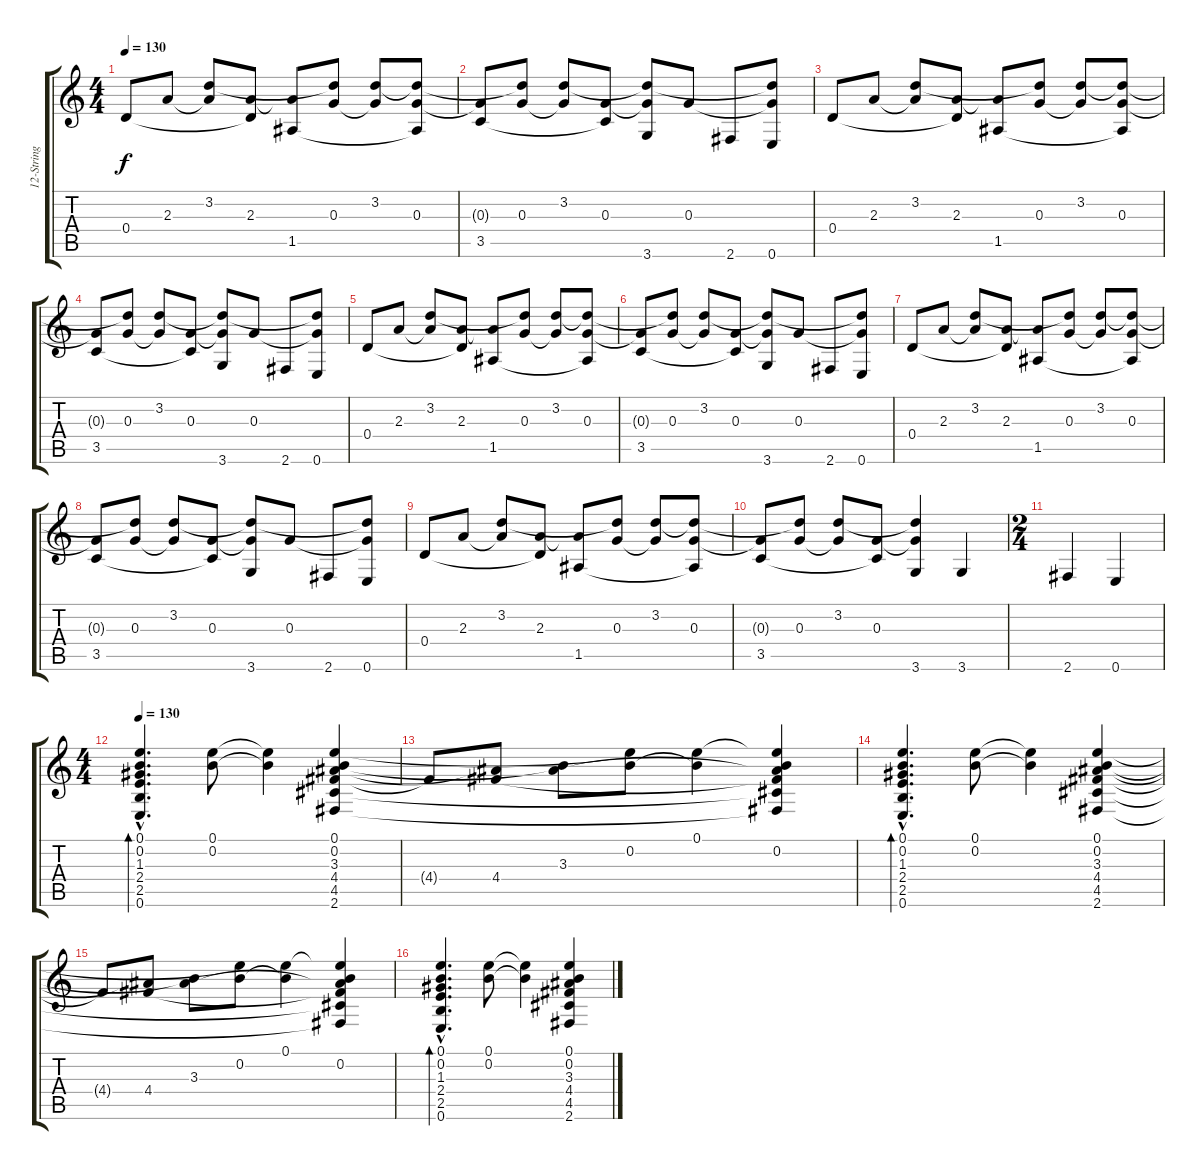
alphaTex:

\track ("12-String Acoustic" "12-String ") {instrument acousticguitarsteel}
\staff {score tabs}
\tuning (E4 B3 G3 D3 A2 E2) {hide}
\ts (4 4)
\tempo 130
\clef g2
\ks c
0.4.8{dy f} 2.3.8 (3.2 2.3{t}).8 (2.3 0.4{t}).8 (2.3{t} 1.5).8 (3.2{t} 0.3).8 (3.2 0.3{t}).8 (3.2{t} 0.3 1.5{t}).8 |
(0.3{t} 3.5).8 (3.2{t} 0.3).8 (3.2 0.3{t}).8 (0.3 3.5{t}).8 (3.2{t} 0.3{t} 3.6).8 0.3.8 2.6.8 (3.2{t} 0.3{t} 0.6).8 |
0.4.8{balance 5} 2.3.8 (3.2 2.3{t}).8 (2.3 0.4{t}).8 (2.3{t} 1.5).8 (3.2{t} 0.3).8 (3.2 0.3{t}).8 (3.2{t} 0.3 1.5{t}).8 |
(0.3{t} 3.5).8 (3.2{t} 0.3).8 (3.2 0.3{t}).8 (0.3 3.5{t}).8 (3.2{t} 0.3{t} 3.6).8 0.3.8 2.6.8 (3.2{t} 0.3{t} 0.6).8 |
0.4.8 2.3.8 (3.2 2.3{t}).8 (2.3 0.4{t}).8 (2.3{t} 1.5).8 (3.2{t} 0.3).8 (3.2 0.3{t}).8 (3.2{t} 0.3 1.5{t}).8 |
(0.3{t} 3.5).8 (3.2{t} 0.3).8 (3.2 0.3{t}).8 (0.3 3.5{t}).8 (3.2{t} 0.3{t} 3.6).8 0.3.8 2.6.8 (3.2{t} 0.3{t} 0.6).8 |
0.4.8 2.3.8 (3.2 2.3{t}).8 (2.3 0.4{t}).8 (2.3{t} 1.5).8 (3.2{t} 0.3).8 (3.2 0.3{t}).8 (3.2{t} 0.3 1.5{t}).8 |
(0.3{t} 3.5).8 (3.2{t} 0.3).8 (3.2 0.3{t}).8 (0.3 3.5{t}).8 (3.2{t} 0.3{t} 3.6).8 0.3.8 2.6.8 (3.2{t} 0.3{t} 0.6).8 |
0.4.8 2.3.8 (3.2 2.3{t}).8 (2.3 0.4{t}).8 (2.3{t} 1.5).8 (3.2{t} 0.3).8 (3.2 0.3{t}).8 (3.2{t} 0.3 1.5{t}).8 |
(0.3{t} 3.5).8 (3.2{t} 0.3).8 (3.2 0.3{t}).8 (0.3 3.5{t}).8 (3.2{t} 0.3{t} 3.6).4 3.6.4 |
\ts (2 4)
2.6.4 0.6.4 |
\ts (4 4)
\tempo 130
(0.1{hac} 0.2{hac} 1.3{hac} 2.4{hac} 2.5{hac} 0.6{hac}).4{d bd 120} (0.1 0.2).8 (0.1{t} 0.2{t}).4 (0.1 0.2 3.3 4.4 4.5 2.6).4 |
4.4{t}.8 (3.3{t} 4.4).8 (0.2{t} 3.3).8 (0.1{t} 0.2).8 (0.1 0.2{t}).4 (0.1{t} 0.2 3.3{t} 4.4{t} 4.5{t} 2.6{t}).4 |
(0.1{hac} 0.2{hac} 1.3{hac} 2.4{hac} 2.5{hac} 0.6{hac}).4{d bd 120} (0.1 0.2).8 (0.1{t} 0.2{t}).4 (0.1 0.2 3.3 4.4 4.5 2.6).4 |
4.4{t}.8 (3.3{t} 4.4).8 (0.2{t} 3.3).8 (0.1{t} 0.2).8 (0.1 0.2{t}).4 (0.1{t} 0.2 3.3{t} 4.4{t} 4.5{t} 2.6{t}).4 |
(0.1{hac} 0.2{hac} 1.3{hac} 2.4{hac} 2.5{hac} 0.6{hac}).4{d bd 120} (0.1 0.2).8 (0.1{t} 0.2{t}).4 (0.1 0.2 3.3 4.4 4.5 2.6).4
